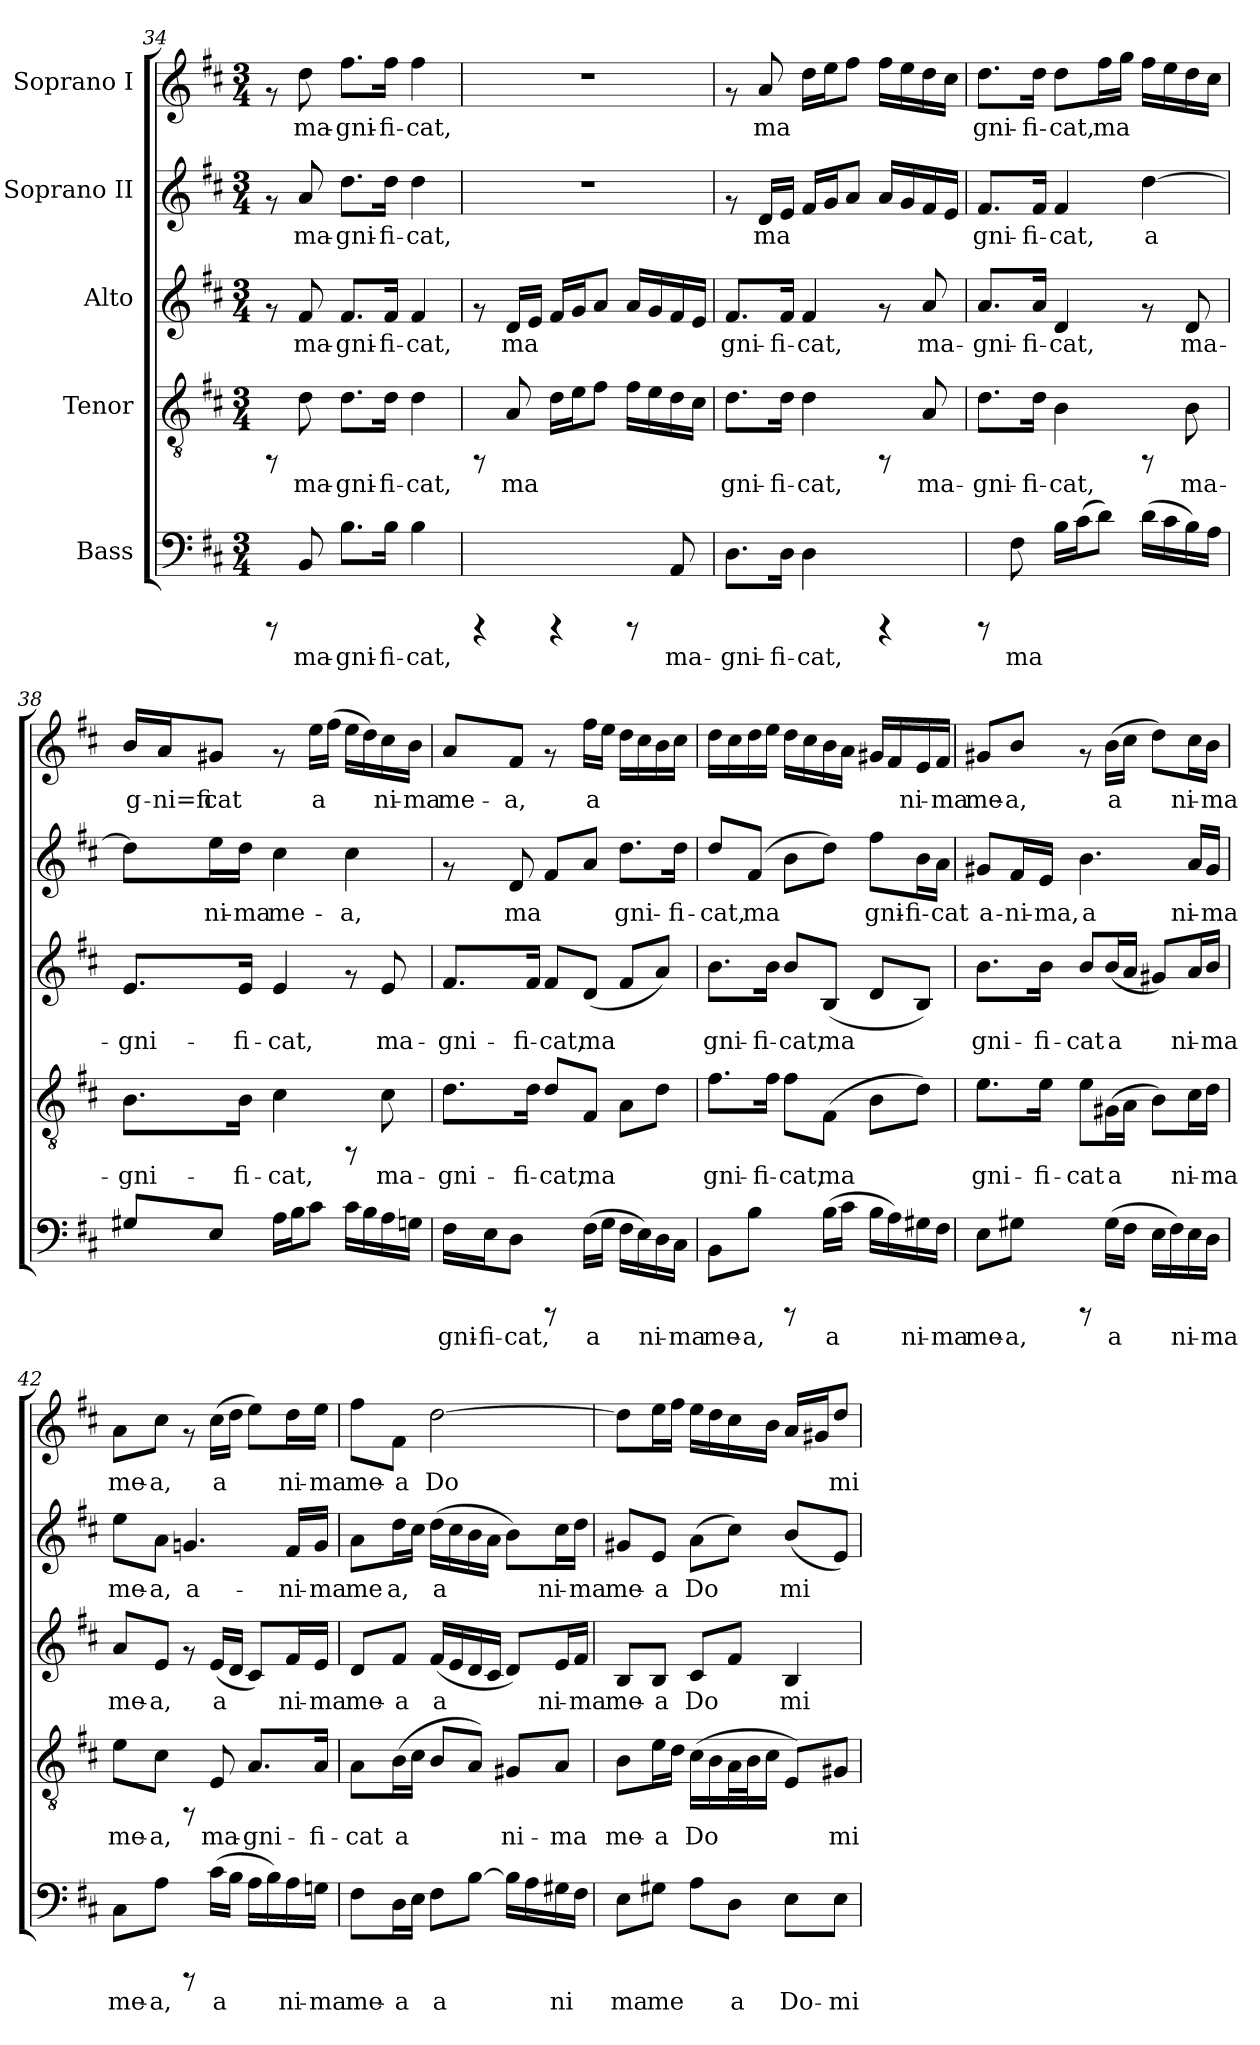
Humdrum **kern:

**kern	**text	**kern	**text	**kern	**text	**kern	**text	**kern	**text
*part5	*part5	*part4	*part4	*part3	*part3	*part2	*part2	*part1	*part1
*staff5	*staff5	*staff4	*staff4	*staff3	*staff3	*staff2	*staff2	*staff1	*staff1
*I"Bass	*	*I"Tenor	*	*I"Alto	*	*I"Soprano II	*	*I"Soprano I	*
*clefF4	*	*clefGv2	*	*clefG2	*	*clefG2	*	*clefG2	*
*k[f#c#]	*	*k[f#c#]	*	*k[f#c#]	*	*k[f#c#]	*	*k[f#c#]	*
*D:	*	*D:	*	*D:	*	*D:	*	*D:	*
*M3/4	*	*M3/4	*	*M3/4	*	*M3/4	*	*M3/4	*
=34	=34	=34	=34	=34	=34	=34	=34	=34	=34
8rCCC	.	8rFF	.	8rf	.	8rf	.	8rf	.
!	!LO:LY:b	!	!LO:LY:b	!	!LO:LY:b	!	!LO:LY:b	!	!LO:LY:b
8BB/	ma-	8d\	ma-	8f#/	ma-	8a/	ma-	8dd\	ma-
!	!LO:LY:b	!	!LO:LY:b	!	!LO:LY:b	!	!LO:LY:b	!	!LO:LY:b
8.B\L	-gni-	8.d\L	-gni-	8.f#/L	-gni-	8.dd\L	-gni-	8.ff#\L	-gni-
!	!LO:LY:b	!	!LO:LY:b	!	!LO:LY:b	!	!LO:LY:b	!	!LO:LY:b
16B\J	-fi-	16d\J	-fi-	16f#/J	-fi-	16dd\J	-fi-	16ff#\J	-fi-
!	!LO:LY:b	!	!LO:LY:b	!	!LO:LY:b	!	!LO:LY:b	!	!LO:LY:b
4B\	-cat,	4d\	-cat,	4f#/	-cat,	4dd\	-cat,	4ff#\	-cat,
=35	=35	=35	=35	=35	=35	=35	=35	=35	=35
4rCCC	.	8rFF	.	8rf	.	2.r	.	2.r	.
!	!	!	!LO:LY:b	!	!LO:LY:b	!	!	!	!
.	.	8A/	ma-	16d/L	ma-	.	.	.	.
!	!	!	!	!	!LO:LY:b	!	!	!	!
.	.	.	.	16e/J	--	.	.	.	.
!	!	!	!LO:LY:b	!	!LO:LY:b	!	!	!	!
4rCCC	.	16d\L	--	16f#/L	--	.	.	.	.
!	!	!	!LO:LY:b	!	!LO:LY:b	!	!	!	!
.	.	16e\	--	16g/	--	.	.	.	.
!	!	!	!LO:LY:b	!	!LO:LY:b	!	!	!	!
.	.	8f#\J	--	8a/J	--	.	.	.	.
!	!	!	!LO:LY:b	!	!LO:LY:b	!	!	!	!
8rCCC	.	16f#\L	--	16a/L	--	.	.	.	.
!	!	!	!LO:LY:b	!	!LO:LY:b	!	!	!	!
.	.	16e\	--	16g/	--	.	.	.	.
!	!LO:LY:b	!	!LO:LY:b	!	!LO:LY:b	!	!	!	!
8AA/	ma-	16d\	--	16f#/	--	.	.	.	.
!	!	!	!LO:LY:b	!	!LO:LY:b	!	!	!	!
.	.	16c#\J	--	16e/J	--	.	.	.	.
=36	=36	=36	=36	=36	=36	=36	=36	=36	=36
!	!LO:LY:b	!	!LO:LY:b	!	!LO:LY:b	!	!	!	!
8.D\L	-gni-	8.d\L	-gni-	8.f#/L	-gni-	8rf	.	8rf	.
!	!	!	!	!	!	!	!LO:LY:b	!	!LO:LY:b
.	.	.	.	.	.	16d/L	ma-	8a/	ma-
!	!LO:LY:b	!	!LO:LY:b	!	!LO:LY:b	!	!LO:LY:b	!	!
16D\J	-fi-	16d\J	-fi-	16f#/J	-fi-	16e/J	--	.	.
!	!LO:LY:b	!	!LO:LY:b	!	!LO:LY:b	!	!LO:LY:b	!	!LO:LY:b
4D\	-cat,	4d\	-cat,	4f#/	-cat,	16f#/L	--	16dd\L	--
!	!	!	!	!	!	!	!LO:LY:b	!	!LO:LY:b
.	.	.	.	.	.	16g/	--	16ee\	--
!	!	!	!	!	!	!	!LO:LY:b	!	!LO:LY:b
.	.	.	.	.	.	8a/J	--	8ff#\J	--
!	!	!	!	!	!	!	!LO:LY:b	!	!LO:LY:b
4rCCC	.	8rFF	.	8rf	.	16a/L	--	16ff#\L	--
!	!	!	!	!	!	!	!LO:LY:b	!	!LO:LY:b
.	.	.	.	.	.	16g/	--	16ee\	--
!	!	!	!LO:LY:b	!	!LO:LY:b	!	!LO:LY:b	!	!LO:LY:b
.	.	8A/	ma-	8a/	ma-	16f#/	--	16dd\	--
!	!	!	!	!	!	!	!LO:LY:b	!	!LO:LY:b
.	.	.	.	.	.	16e/J	--	16cc#\J	--
=37	=37	=37	=37	=37	=37	=37	=37	=37	=37
!	!	!	!LO:LY:b	!	!LO:LY:b	!	!LO:LY:b	!	!LO:LY:b
8rCCC	.	8.d\L	-gni-	8.a/L	-gni-	8.f#/L	-gni-	8.dd\L	-gni-
!	!LO:LY:b	!	!	!	!	!	!	!	!
8F#\	ma-	.	.	.	.	.	.	.	.
!	!	!	!LO:LY:b	!	!LO:LY:b	!	!LO:LY:b	!	!LO:LY:b
.	.	16d\J	-fi-	16a/J	-fi-	16f#/J	-fi-	16dd\J	-fi-
!	!LO:LY:b	!	!LO:LY:b	!	!LO:LY:b	!	!LO:LY:b	!	!LO:LY:b
16B\L	--	4B\	-cat,	4d/	-cat,	4f#/	-cat,	8dd\L	-cat,
!	!LO:LY:b	!	!	!	!	!	!	!	!
(<16c#\	--	.	.	.	.	.	.	.	.
!	!LO:LY:b	!	!	!	!	!	!	!	!LO:LY:b
8d\J)	--	.	.	.	.	.	.	16ff#\	ma-
!	!	!	!	!	!	!	!	!	!LO:LY:b
.	.	.	.	.	.	.	.	16gg\J	--
!	!LO:LY:b	!	!	!	!	!	!LO:LY:b	!	!LO:LY:b
(<16d\L	--	8rFF	.	8rf	.	[>4dd\	a-	16ff#\L	--
!	!LO:LY:b	!	!	!	!	!	!	!	!LO:LY:b
16c#\	--	.	.	.	.	.	.	16ee\	--
!	!LO:LY:b	!	!LO:LY:b	!	!LO:LY:b	!	!	!	!LO:LY:b
16B\)	--	8B\	ma-	8d/	ma-	.	.	16dd\	--
!	!LO:LY:b	!	!	!	!	!	!	!	!LO:LY:b
16A\J	--	.	.	.	.	.	.	16cc#\J	--
!!LO:PB:g=z
=38	=38	=38	=38	=38	=38	=38	=38	=38	=38
!	!LO:LY:b	!	!LO:LY:b	!	!LO:LY:b	!	!LO:LY:b	!	!LO:LY:b
8G#X/L	--	8.B\L	-gni-	8.e/L	-gni-	8dd\L]	--	16b/L	-g-
!	!	!	!	!	!	!	!	!	!LO:LY:b
.	.	.	.	.	.	.	.	16a/	-ni=fi
!	!LO:LY:b	!	!	!	!	!	!LO:LY:b	!	!LO:LY:b
8E/J	--	.	.	.	.	16ee\	-ni-	8g#X/J	cat
!	!	!	!LO:LY:b	!	!LO:LY:b	!	!LO:LY:b	!	!
.	.	16B\J	-fi-	16e/J	-fi-	16dd\J	-ma	.	.
!	!LO:LY:b	!	!LO:LY:b	!	!LO:LY:b	!	!LO:LY:b	!	!
16A\L	--	4c#\	-cat,	4e/	-cat,	4cc#\	me-	8rf	.
!	!LO:LY:b	!	!	!	!	!	!	!	!
16B\	--	.	.	.	.	.	.	.	.
!	!LO:LY:b	!	!	!	!	!	!	!	!LO:LY:b
8c#\J	--	.	.	.	.	.	.	16ee\L	a-
!	!	!	!	!	!	!	!	!	!LO:LY:b
.	.	.	.	.	.	.	.	(>16ff#\J	--
!	!LO:LY:b	!	!	!	!	!	!LO:LY:b	!	!LO:LY:b
16c#\L	--	8rFF	.	8rf	.	4cc#\	-a,	16ee\L	--
!	!LO:LY:b	!	!	!	!	!	!	!	!LO:LY:b
16B\	--	.	.	.	.	.	.	16dd\)	--
!	!LO:LY:b	!	!LO:LY:b	!	!LO:LY:b	!	!	!	!LO:LY:b
16A\	--	8c#\	ma-	8e/	ma-	.	.	16cc#\	-ni-
!	!LO:LY:b	!	!	!	!	!	!	!	!LO:LY:b
16Gn\J	--	.	.	.	.	.	.	16b\J	-ma
=39	=39	=39	=39	=39	=39	=39	=39	=39	=39
!	!LO:LY:b	!	!LO:LY:b	!	!LO:LY:b	!	!	!	!LO:LY:b
16F#\L	-gni-	8.d\L	-gni-	8.f#/L	-gni-	8rf	.	8a/L	me-
!	!LO:LY:b	!	!	!	!	!	!	!	!
16E\	-fi-	.	.	.	.	.	.	.	.
!	!LO:LY:b	!	!	!	!	!	!LO:LY:b	!	!LO:LY:b
8D\J	-cat,	.	.	.	.	8d/	ma-	8f#/J	-a,
!	!	!	!LO:LY:b	!	!LO:LY:b	!	!	!	!
.	.	16d\J	-fi-	16f#/J	-fi-	.	.	.	.
!	!	!	!LO:LY:b	!	!LO:LY:b	!	!LO:LY:b	!	!
8rCCC	.	8d/L	-cat,	8f#/L	-cat,	8f#/L	--	8rf	.
!	!LO:LY:b	!	!LO:LY:b	!	!LO:LY:b	!	!LO:LY:b	!	!LO:LY:b
(>16F#\L	a-	8F#/J	ma-	(<8d/J	ma-	8a/J	--	16ff#\L	a-
!	!LO:LY:b	!	!	!	!	!	!	!	!LO:LY:b
16G\J	--	.	.	.	.	.	.	16ee\J	--
!	!LO:LY:b	!	!LO:LY:b	!	!LO:LY:b	!	!LO:LY:b	!	!LO:LY:b
16F#\L	--	8A\L	--	8f#/L	--	8.dd\L	-gni-	16dd\L	--
!	!LO:LY:b	!	!	!	!	!	!	!	!LO:LY:b
16E\)	--	.	.	.	.	.	.	16cc#\	--
!	!LO:LY:b	!	!LO:LY:b	!	!LO:LY:b	!	!	!	!LO:LY:b
16D\	-ni-	8d\J	--	8a/J)	--	.	.	16b\	--
!	!LO:LY:b	!	!	!	!	!	!LO:LY:b	!	!LO:LY:b
16C#\J	-ma	.	.	.	.	16dd\J	-fi-	16cc#\J	--
=40	=40	=40	=40	=40	=40	=40	=40	=40	=40
!	!LO:LY:b	!	!LO:LY:b	!	!LO:LY:b	!	!LO:LY:b	!	!LO:LY:b
8BB\L	me-	8.f#\L	-gni-	8.b\L	-gni-	8dd/L	-cat,	16dd\L	--
!	!	!	!	!	!	!	!	!	!LO:LY:b
.	.	.	.	.	.	.	.	16cc#\	--
!	!LO:LY:b	!	!	!	!	!	!LO:LY:b	!	!LO:LY:b
8B\J	-a,	.	.	.	.	(>8f#/J	ma-	16dd\	--
!	!	!	!LO:LY:b	!	!LO:LY:b	!	!	!	!LO:LY:b
.	.	16f#\J	-fi-	16b\J	-fi-	.	.	16ee\J	--
!	!	!	!LO:LY:b	!	!LO:LY:b	!	!LO:LY:b	!	!LO:LY:b
8rCCC	.	8f#\L	-cat,	8b/L	-cat,	8b\L	--	16dd\L	--
!	!	!	!	!	!	!	!	!	!LO:LY:b
.	.	.	.	.	.	.	.	16cc#\	--
!	!LO:LY:b	!	!LO:LY:b	!	!LO:LY:b	!	!LO:LY:b	!	!LO:LY:b
(>16B\L	a-	(>8F#\J	ma-	(<8B/J	ma-	8dd\J)	--	16b\	--
!	!LO:LY:b	!	!	!	!	!	!	!	!LO:LY:b
16c#\J	--	.	.	.	.	.	.	16a\J	--
!	!LO:LY:b	!	!LO:LY:b	!	!LO:LY:b	!	!LO:LY:b	!	!LO:LY:b
16B\L	--	8B\L	--	8d/L	--	8ff#\L	-gni-	16g#X/L	--
!	!LO:LY:b	!	!	!	!	!	!	!	!LO:LY:b
16A\)	--	.	.	.	.	.	.	16f#/	--
!	!LO:LY:b	!	!LO:LY:b	!	!LO:LY:b	!	!LO:LY:b	!	!LO:LY:b
16G#X\	-ni-	8d\J)	--	8B/J)	--	16b\	-fi-	16e/	-ni-
!	!LO:LY:b	!	!	!	!	!	!LO:LY:b	!	!LO:LY:b
16F#\J	-ma	.	.	.	.	16a\J	-cat	16f#>/J	-ma
!!LO:PB:g=z
=41	=41	=41	=41	=41	=41	=41	=41	=41	=41
!	!LO:LY:b	!	!LO:LY:b	!	!LO:LY:b	!	!LO:LY:b	!	!LO:LY:b
8E\L	me-	8.e\L	-gni-	8.b\L	-gni-	8g#X/L	a-	8g#X/L	me-
!	!LO:LY:b	!	!	!	!	!	!LO:LY:b	!	!LO:LY:b
8G#X\J	-a,	.	.	.	.	16f#/	-ni-	8b/J	-a,
!	!	!	!LO:LY:b	!	!LO:LY:b	!	!LO:LY:b	!	!
.	.	16e\J	-fi-	16b\J	-fi-	16e/J	-ma,	.	.
!	!	!	!LO:LY:b	!	!LO:LY:b	!	!LO:LY:b	!	!
8rCCC	.	8e\L	-cat	8b/L	-cat	4.b\	a	8rf	.
!	!LO:LY:b	!	!LO:LY:b	!	!LO:LY:b	!	!	!	!LO:LY:b
(>16G#\L	a-	(>16G#X\	a-	(<16b/	a-	.	.	(>16b\L	a-
!	!LO:LY:b	!	!LO:LY:b	!	!LO:LY:b	!	!	!	!LO:LY:b
16F#\J	--	16A\J	--	16a/J	--	.	.	16cc#\J	--
!	!LO:LY:b	!	!LO:LY:b	!	!LO:LY:b	!	!	!	!LO:LY:b
16E\L	--	8B\L)	--	8g#X/L)	--	.	.	8dd\L)	--
!	!LO:LY:b	!	!	!	!	!	!	!	!
16F#\)	--	.	.	.	.	.	.	.	.
!	!LO:LY:b	!	!LO:LY:b	!	!LO:LY:b	!	!LO:LY:b	!	!LO:LY:b
16E\	-ni-	16c#\	-ni-	16a/	-ni-	16a/L	ni-	16cc#\	-ni-
!	!LO:LY:b	!	!LO:LY:b	!	!LO:LY:b	!	!LO:LY:b	!	!LO:LY:b
16D\J	-ma	16d\J	-ma	16b/J	-ma	16g#/J	-ma	16b\J	-ma
=42	=42	=42	=42	=42	=42	=42	=42	=42	=42
!	!LO:LY:b	!	!LO:LY:b	!	!LO:LY:b	!	!LO:LY:b	!	!LO:LY:b
8C#\L	me-	8e\L	me-	8a/L	me-	8ee\L	me-	8a\L	me-
!	!LO:LY:b	!	!LO:LY:b	!	!LO:LY:b	!	!LO:LY:b	!	!LO:LY:b
8A\J	-a,	8c#\J	-a,	8e/J	-a,	8a\J	-a,	8cc#\J	-a,
!	!	!	!	!	!	!	!LO:LY:b	!	!
8rCCC	.	8rFF	.	8rf	.	4.gn/	a-	8rf	.
!	!LO:LY:b	!	!LO:LY:b	!	!LO:LY:b	!	!	!	!LO:LY:b
(>16c#\L	a-	8E/	ma-	(<16e/L	a-	.	.	(>16cc#\L	a-
!	!LO:LY:b	!	!	!	!LO:LY:b	!	!	!	!LO:LY:b
16B\J	--	.	.	16d/J	--	.	.	16dd\J	--
!	!LO:LY:b	!	!LO:LY:b	!	!LO:LY:b	!	!	!	!LO:LY:b
16A\L	--	8.A/L	-gni-	8c#/L)	--	.	.	8ee\L)	--
!	!LO:LY:b	!	!	!	!	!	!	!	!
16B\)	--	.	.	.	.	.	.	.	.
!	!LO:LY:b	!	!	!	!LO:LY:b	!	!LO:LY:b	!	!LO:LY:b
16A\	-ni-	.	.	16f#/	-ni-	16f#/L	-ni-	16dd\	-ni-
!	!LO:LY:b	!	!LO:LY:b	!	!LO:LY:b	!	!LO:LY:b	!	!LO:LY:b
16Gn\J	-ma	16A/J	-fi-	16e/J	-ma	16g/J	-ma	16ee\J	-ma
=43	=43	=43	=43	=43	=43	=43	=43	=43	=43
!	!LO:LY:b	!	!LO:LY:b	!	!LO:LY:b	!	!LO:LY:b	!	!LO:LY:b
8F#\L	me-	8A\L	-cat	8d/L	me-	8a\L	me	8ff#\L	me-
!	!LO:LY:b	!	!LO:LY:b	!	!LO:LY:b	!	!LO:LY:b	!	!LO:LY:b
16D\	-a	(>16B\	a-	8f#/J	-a	16dd\	a,	8f#\J	-a
!	!LO:LY:b	!	!LO:LY:b	!	!	!	!LO:LY:b	!	!
16E\J	.	16c#\J	--	.	.	16cc#\J	.	.	.
!	!LO:LY:b	!	!LO:LY:b	!	!LO:LY:b	!	!LO:LY:b	!	!LO:LY:b
8F#\L	a-	8B/L	--	(<16f#/L	a-	(>16dd\L	a-	[>2dd\	Do-
!	!	!	!	!	!LO:LY:b	!	!LO:LY:b	!	!
.	.	.	.	16e/	--	16cc#\	--	.	.
!	!LO:LY:b	!	!LO:LY:b	!	!LO:LY:b	!	!LO:LY:b	!	!
[>8B\J	--	8A/J)	--	16d/	--	16b\	--	.	.
!	!	!	!	!	!LO:LY:b	!	!LO:LY:b	!	!
.	.	.	.	16c#/J	--	16a\J	--	.	.
!	!LO:LY:b	!	!LO:LY:b	!	!LO:LY:b	!	!LO:LY:b	!	!
16B\L]	--	8G#X/L	-ni-	8d/L)	--	8b\L)	--	.	.
!	!LO:LY:b	!	!	!	!	!	!	!	!
16A\	--	.	.	.	.	.	.	.	.
!	!LO:LY:b	!	!LO:LY:b	!	!LO:LY:b	!	!LO:LY:b	!	!
16G#X\	-ni-	8A/J	-ma	16e/	-ni-	16cc#\	-ni-	.	.
!	!LO:LY:b	!	!	!	!LO:LY:b	!	!LO:LY:b	!	!
16F#\J	--	.	.	16f#/J	-ma	16dd\J	-ma	.	.
=44	=44	=44	=44	=44	=44	=44	=44	=44	=44
!	!LO:LY:b	!	!LO:LY:b	!	!LO:LY:b	!	!LO:LY:b	!	!LO:LY:b
8E\L	-ma	8B\L	me-	8B/L	me-	8g#X/L	me-	8dd\L]	--
!	!LO:LY:b	!	!LO:LY:b	!	!LO:LY:b	!	!LO:LY:b	!	!LO:LY:b
8G#X\J	me-	16e\	-a	8B/J	-a	8e/J	-a	16ee\	--
!	!	!	!LO:LY:b	!	!	!	!	!	!LO:LY:b
.	.	16d\J	.	.	.	.	.	16ff#\J	--
!	!LO:LY:b	!	!LO:LY:b	!	!LO:LY:b	!	!LO:LY:b	!	!LO:LY:b
8A\L	--	(>16c#\L	Do-	8c#/L	Do-	(>8a\L	Do-	16ee\L	--
!	!	!	!LO:LY:b	!	!	!	!	!	!LO:LY:b
.	.	16B\	--	.	.	.	.	16dd\	--
!	!LO:LY:b	!	!LO:LY:b	!	!LO:LY:b	!	!LO:LY:b	!	!LO:LY:b
8D\J	-a	32A\	--	8f#/J	--	8cc#\J)	--	16cc#\	--
!	!	!	!LO:LY:b	!	!	!	!	!	!
.	.	32B\	--	.	.	.	.	.	.
!	!	!	!LO:LY:b	!	!	!	!	!	!LO:LY:b
.	.	16c#\J	--	.	.	.	.	16b\J	--
!	!LO:LY:b	!	!LO:LY:b	!	!LO:LY:b	!	!LO:LY:b	!	!LO:LY:b
8E\L	Do-	8E/L)	--	4B/	-mi-	(<8b/L	-mi-	16a/L	--
!	!	!	!	!	!	!	!	!	!LO:LY:b
.	.	.	.	.	.	.	.	16g#X/	--
!	!LO:LY:b	!	!LO:LY:b	!	!	!	!LO:LY:b	!	!LO:LY:b
8E\J	-mi	8G#X/J	-mi	.	.	8e/J)	--	8dd/J	-mi
=	=	=	=	=	=	=	=	=	=
*-	*-	*-	*-	*-	*-	*-	*-	*-	*-
